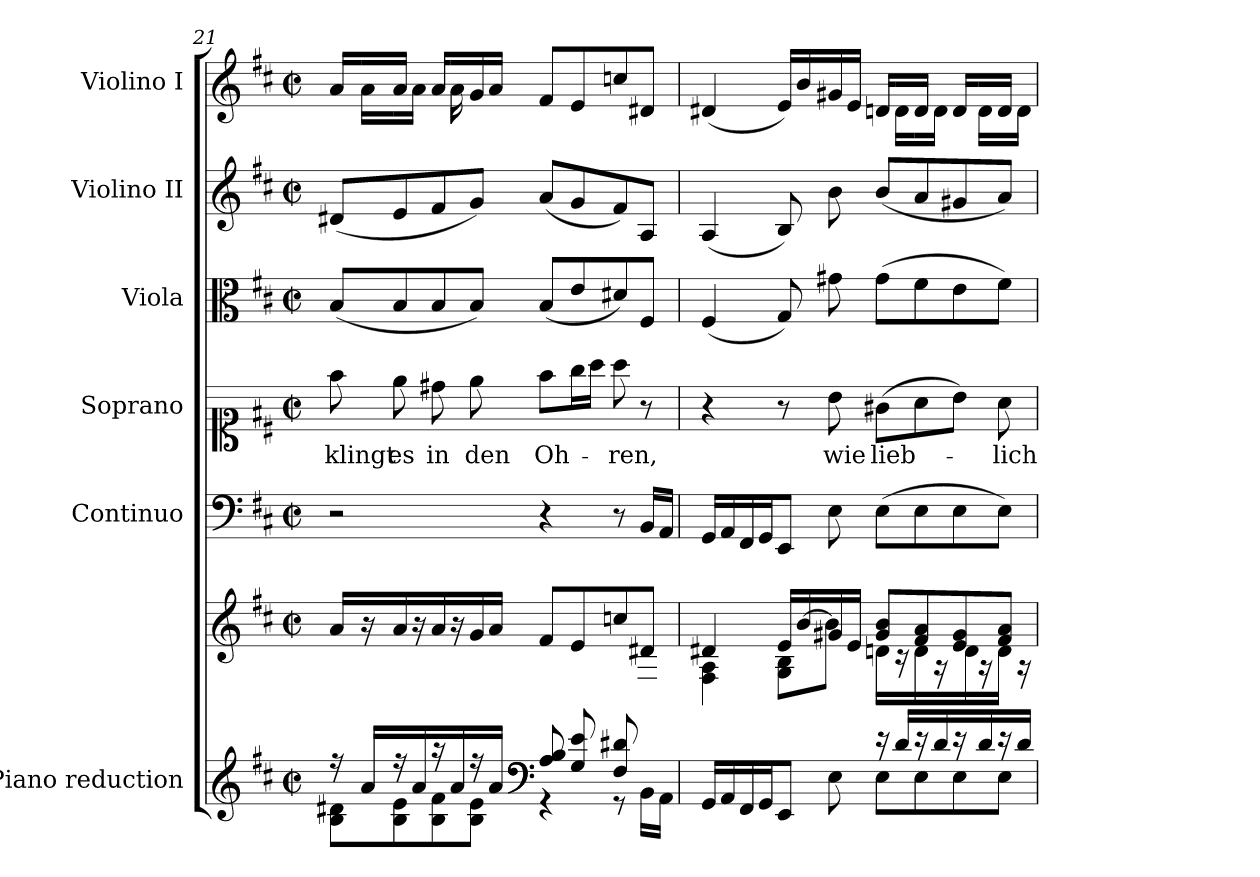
**kern	**kern	**kern	**kern	**text	**kern	**kern	**kern
*part6	*part6	*part5	*part4	*part4	*part3	*part2	*part1
*staff7	*staff6	*staff5	*staff4	*staff4	*staff3	*staff2	*staff1
*I"Piano reduction	*	*I"Continuo	*I"Soprano	*	*I"Viola	*I"Violino II	*I"Violino I
*I'Pno	*	*	*	*	*I'Vla	*I'Vln	*I'Vln
*clefG2	*clefG2	*clefF4	*clefC1	*	*clefC3	*clefG2	*clefG2
*k[f#c#]	*k[f#c#]	*k[f#c#]	*k[f#c#]	*	*k[f#c#]	*k[f#c#]	*k[f#c#]
*M2/2	*M2/2	*M2/2	*M2/2	*	*M2/2	*M2/2	*M2/2
*met(c|)	*met(c|)	*met(c|)	*met(c|)	*	*met(c|)	*met(c|)	*met(c|)
=21	=21	=21	=21	=21	=21	=21	=21
*^	*^	*	*	*	*	*	*
!	!	!	!	!	!	!LO:LY:b	!	!	!
*	*	*	*	*	*	*	*	*	*^
16r	8B\ 8d#X\L	16a/LL	2..ryy	2r	8ff#\	klingt	(8B/L	(8d#X/L	16a/LL	16ryy
16a/LL	.	16r	.	.	.	.	.	.	16ryy	16a\LL
!	!	!	!	!	!	!LO:LY:b	!	!	!	!
16r	8B\ 8e\	16a/	.	.	8ee\	es	8B/	8e/	16a/JJ	16ryy
16a/	.	16r	.	.	.	.	.	.	16ryy	16a\JJ
!	!	!	!	!	!	!LO:LY:b	!	!	!	!
16r	8B\ 8f#\	16a/	.	.	8dd#X\	in	8B/	8f#/	16a/LL	16ryy
16a/	.	16r	.	.	.	.	.	.	16ryy	16a\
!	!	!	!	!	!	!LO:LY:b	!	!	!	!
16r	8B\ 8e\J	16g/	.	.	8ee\	den	8B/J)	8g/J)	16g/	2ryy
16a/JJ	.	16a/JJ	.	.	.	.	.	.	16a/JJ	.
*clefF4	*	*	*	*	*	*	*	*	*	*
!	!	!	!	!	!	!LO:LY:b	!	!	!	!
8A/ 8B/L	4r	8f#/L	.	4r	8ff#\L	Oh-	(8B/L	(8a/L	8f#/L	.
8G/ 8e/	.	8e/	.	.	16gg\L	.	8e/	8g/	8e/	.
.	.	.	.	.	16aa\JJ	.	.	.	.	.
!	!	!	!	!	!	!LO:LY:b	!	!	!	!
8F#/ 8d#X/	8r	8ccn/	.	8r	8aa\	-ren,	8d#X/)	8f#/)	8ccn/	.
8ryy	16BB\LL	8d#X/J	8F#\ 8A\J	16BB/LL	8r	.	8F#/J	8A/J	8d#X/J	8ryy
.	16AA\JJ	.	.	16AA/JJ	.	.	.	.	.	.
=22	=22	=22	=22	=22	=22	=22	=22	=22	=22	=22
16GG/LL	2ryy	4d#X/	4F#\ 4A\	16GG/LL	4r	.	(4F#/	(4A/	(4d#X/	2ryy
16AA/	.	.	.	16AA/	.	.	.	.	.	.
16FF#/	.	.	.	16FF#/	.	.	.	.	.	.
16GG/J	.	.	.	16GG/J	.	.	.	.	.	.
8EE/J	.	16e/LL	8G\ 8B\L	8EE/J	8r	.	8G/)	8B/)	16e/LL)	.
.	.	[16b/	.	.	.	.	.	.	16b/	.
!	!	!	!	!	!	!LO:LY:b	!	!	!	!
8E\	.	16g#X/	8b\J]	8E\	8b\	wie	8g#X\	8b\	16g#X/	.
.	.	16e/JJ	.	.	.	.	.	.	16e/JJ	.
!	!	!	!	!	!	!LO:LY:b	!	!	!	!
16r	8E\L	8g#/ 8b/L	16dn\LL	(8E\L	(8g#X\L	lieb-	(8g#\L	(8b/L	16dn/LL	16ryy
16d/LL	.	.	16r	.	.	.	.	.	16ryy	16d\LL
16r	8E\	8f#/ 8a/	16d\	8E\	8a\	.	8f#\	8a/	16d/JJ	16ryy
16d/	.	.	16r	.	.	.	.	.	16ryy	16d\JJ
16r	8E\	8e/ 8g#/	16d\	8E\	8b\J)	.	8e\	8g#X/	16d/LL	16ryy
16d/	.	.	16r	.	.	.	.	.	16ryy	16d\LL
!	!	!	!	!	!	!LO:LY:b	!	!	!	!
16r	8E\J	8f#/ 8a/J	16d\JJ	8E\J)	8a\	-lich	8f#\J)	8a/J)	16d/JJ	16ryy
16d/JJ	.	.	16r	.	.	.	.	.	16ryy	16d\JJ
*v	*v	*	*	*	*	*	*	*	*v	*v
*	*v	*v	*	*	*	*	*	*
=	=	=	=	=	=	=	=
*-	*-	*-	*-	*-	*-	*-	*-
